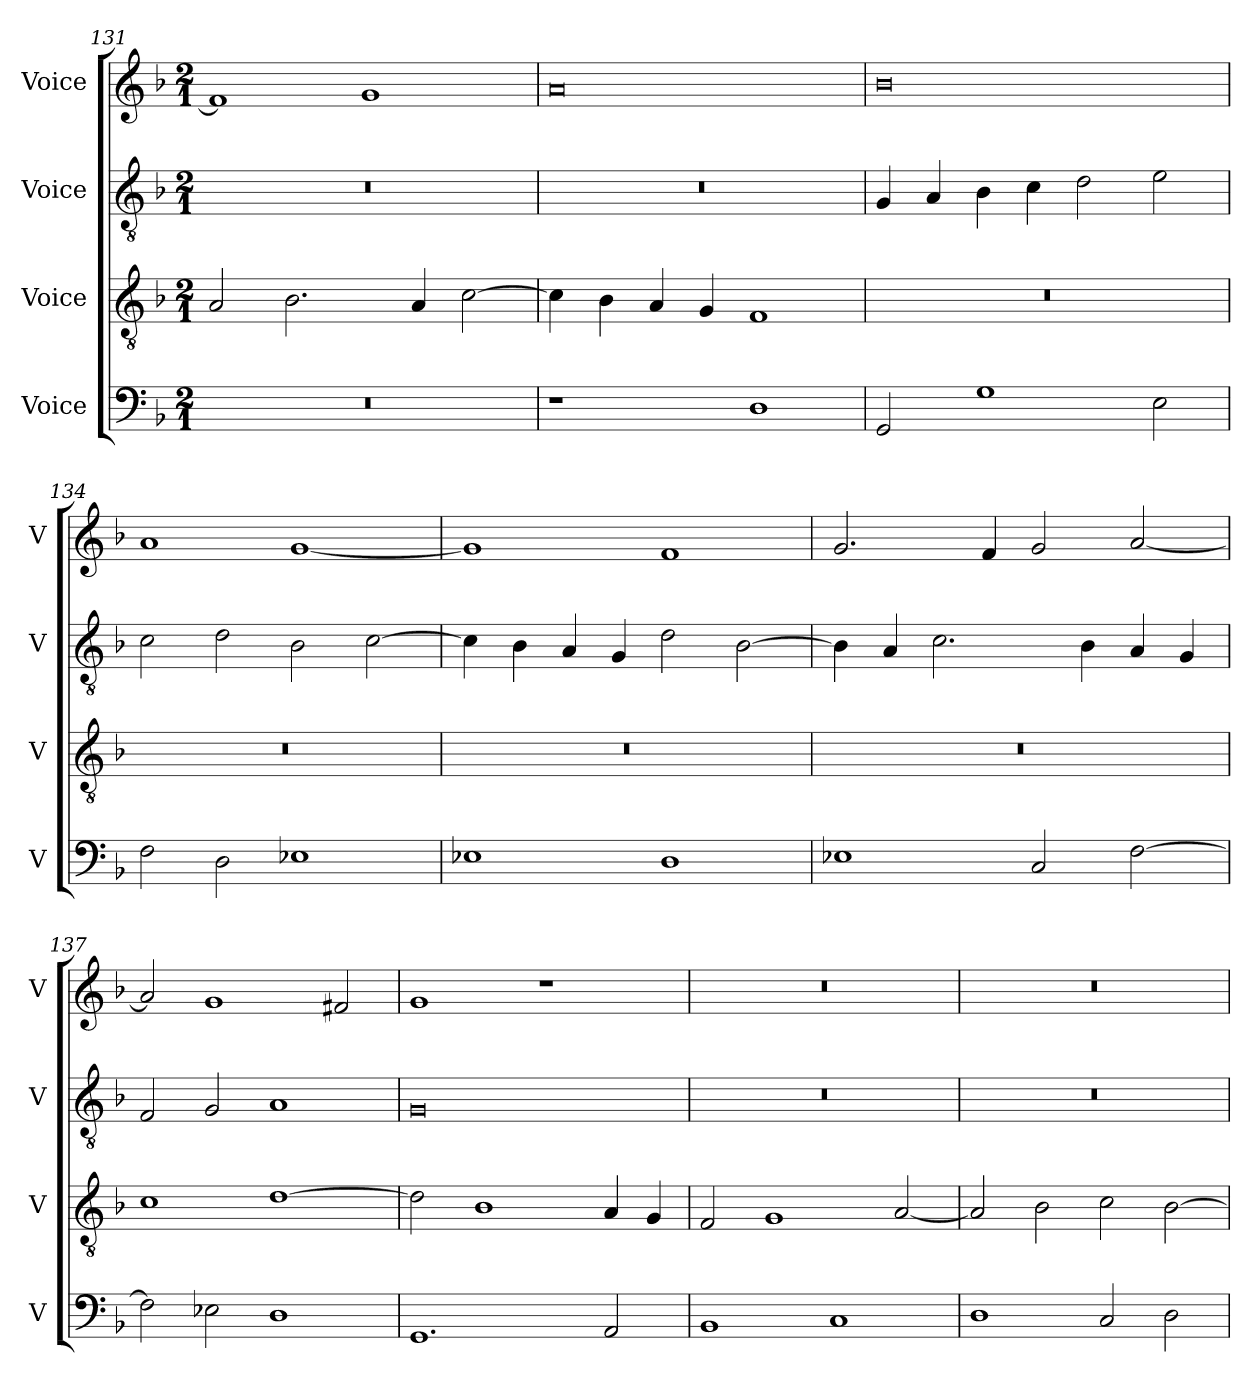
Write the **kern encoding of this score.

**kern	**kern	**kern	**kern
*part4	*part3	*part2	*part1
*staff4	*staff3	*staff2	*staff1
*I"Voice	*I"Voice	*I"Voice	*I"Voice
*I'V	*I'V	*I'V	*I'V
*clefF4	*clefGv2	*clefGv2	*clefG2
*k[b-]	*k[b-]	*k[b-]	*k[b-]
*M2/1	*M2/1	*M2/1	*M2/1
=131	=131	=131	=131
0r	2A/	0r	1f]
.	2.B-\	.	.
.	.	.	1g
.	4A/	.	.
.	[2c\	.	.
!!LO:LB:g=z
=132	=132	=132	=132
1r	4c\]	0r	0a
.	4B-\	.	.
.	4A/	.	.
.	4G/	.	.
1D	1F	.	.
=133	=133	=133	=133
2GG/	0r	4G/	0b-
.	.	4A/	.
1G	.	4B-\	.
.	.	4c\	.
.	.	2d\	.
2E\	.	2e\	.
=134	=134	=134	=134
2F\	0r	2c\	1a
2D\	.	2d\	.
1E-X	.	2B-\	[1g
.	.	[2c\	.
!!LO:PB:g=z
=135	=135	=135	=135
1E-X	0r	4c\]	1g]
.	.	4B-\	.
.	.	4A/	.
.	.	4G/	.
1D	.	2d\	1f
.	.	[2B-\	.
=136	=136	=136	=136
1E-X	0r	4B-\]	2.g/
.	.	4A/	.
.	.	2.c\	.
.	.	.	4f/
2C/	.	.	2g/
.	.	4B-\	.
[2F\	.	4A/	[2a/
.	.	4G/	.
=137	=137	=137	=137
2F\]	1c	2F/	2a/]
2E-X\	.	2G/	1g
1D	[1d	1A	.
.	.	.	2f#X/
!!LO:LB:g=z
=138	=138	=138	=138
1.GG	2d\]	0G	1g
.	1B-	.	.
.	.	.	1r
2AA/	4A/	.	.
.	4G/	.	.
=139	=139	=139	=139
1BB-	2F/	0r	0r
.	1G	.	.
1C	.	.	.
.	[2A/	.	.
=140	=140	=140	=140
1D	2A/]	0r	0r
.	2B-\	.	.
2C/	2c\	.	.
2D\	[2B-\	.	.
=	=	=	=
*-	*-	*-	*-
